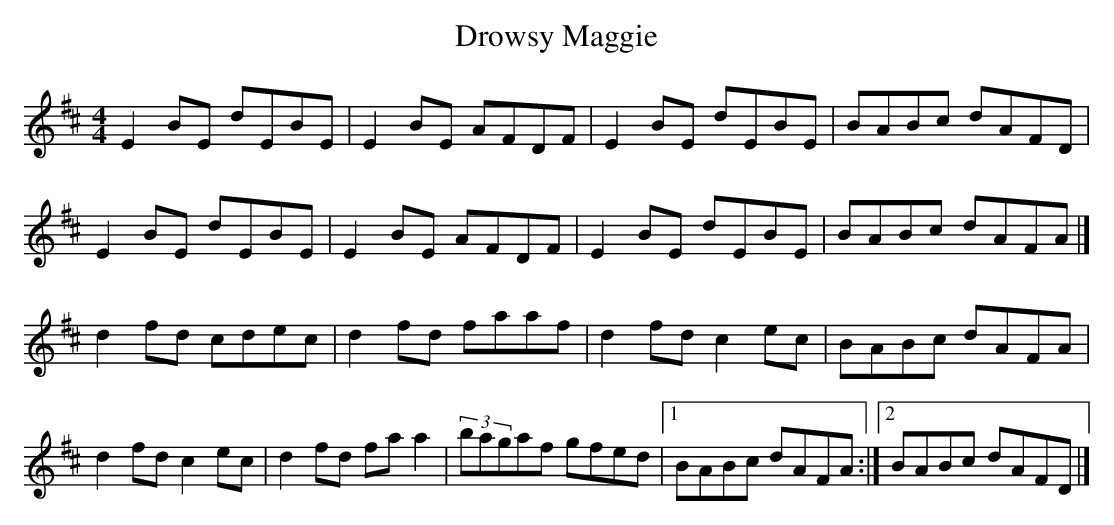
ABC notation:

X:1
T:Drowsy Maggie
M:4/4
L:1/8
K:Edor
E2BE dEBE|E2BE AFDF|E2BE dEBE|BABc dAFD|
E2BE dEBE|E2BE AFDF|E2BE dEBE|BABc dAFA|]
K:D
d2fd cdec|d2fd faaf|d2fd c2ec|BABc dAFA|
d2fd c2ec|d2fd faa2|(3bagaf gfed|[1 BABc dAFA:|][2 BABc dAFD|]
